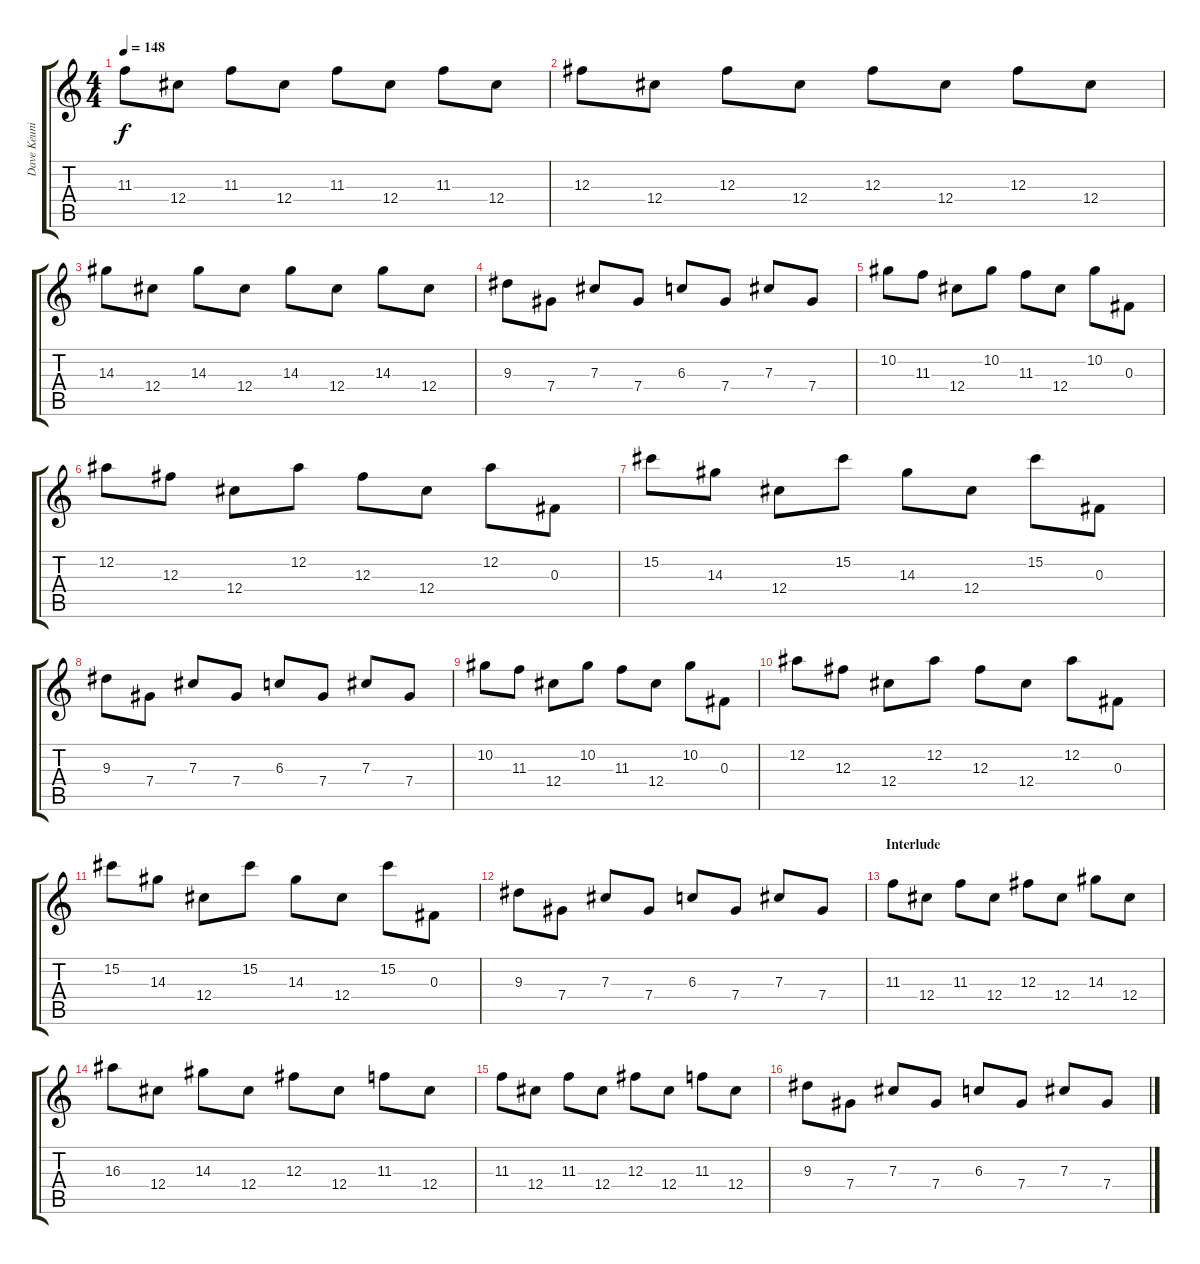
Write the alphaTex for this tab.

\track ("Dave Keuning - Lead Guitar (Left)" "Dave Keuni") {instrument overdrivenguitar}
\staff {score tabs}
\tuning (Eb4 Bb3 Gb3 Db3 Ab2 Eb2) {hide}
\ts (4 4)
\tempo 148
\clef g2
\ks c
11.3.8{dy f} 12.4.8 11.3.8 12.4.8 11.3.8 12.4.8 11.3.8 12.4.8 |
12.3.8 12.4.8 12.3.8 12.4.8 12.3.8 12.4.8 12.3.8 12.4.8 |
14.3.8 12.4.8 14.3.8 12.4.8 14.3.8 12.4.8 14.3.8 12.4.8 |
9.3.8 7.4.8 7.3.8 7.4.8 6.3.8 7.4.8 7.3.8 7.4.8 |
10.2.8 11.3.8 12.4.8 10.2.8 11.3.8 12.4.8 10.2.8 0.3.8 |
12.2.8 12.3.8 12.4.8 12.2.8 12.3.8 12.4.8 12.2.8 0.3.8 |
15.2.8 14.3.8 12.4.8 15.2.8 14.3.8 12.4.8 15.2.8 0.3.8 |
9.3.8 7.4.8 7.3.8 7.4.8 6.3.8 7.4.8 7.3.8 7.4.8 |
10.2.8 11.3.8 12.4.8 10.2.8 11.3.8 12.4.8 10.2.8 0.3.8 |
12.2.8 12.3.8 12.4.8 12.2.8 12.3.8 12.4.8 12.2.8 0.3.8 |
15.2.8 14.3.8 12.4.8 15.2.8 14.3.8 12.4.8 15.2.8 0.3.8 |
9.3.8 7.4.8 7.3.8 7.4.8 6.3.8 7.4.8 7.3.8 7.4.8 |
\section ("" "Interlude")
11.3.8 12.4.8 11.3.8 12.4.8 12.3.8 12.4.8 14.3.8 12.4.8 |
16.3.8 12.4.8 14.3.8 12.4.8 12.3.8 12.4.8 11.3.8 12.4.8 |
11.3.8 12.4.8 11.3.8 12.4.8 12.3.8 12.4.8 11.3.8 12.4.8 |
9.3.8 7.4.8 7.3.8 7.4.8 6.3.8 7.4.8 7.3.8 7.4.8
